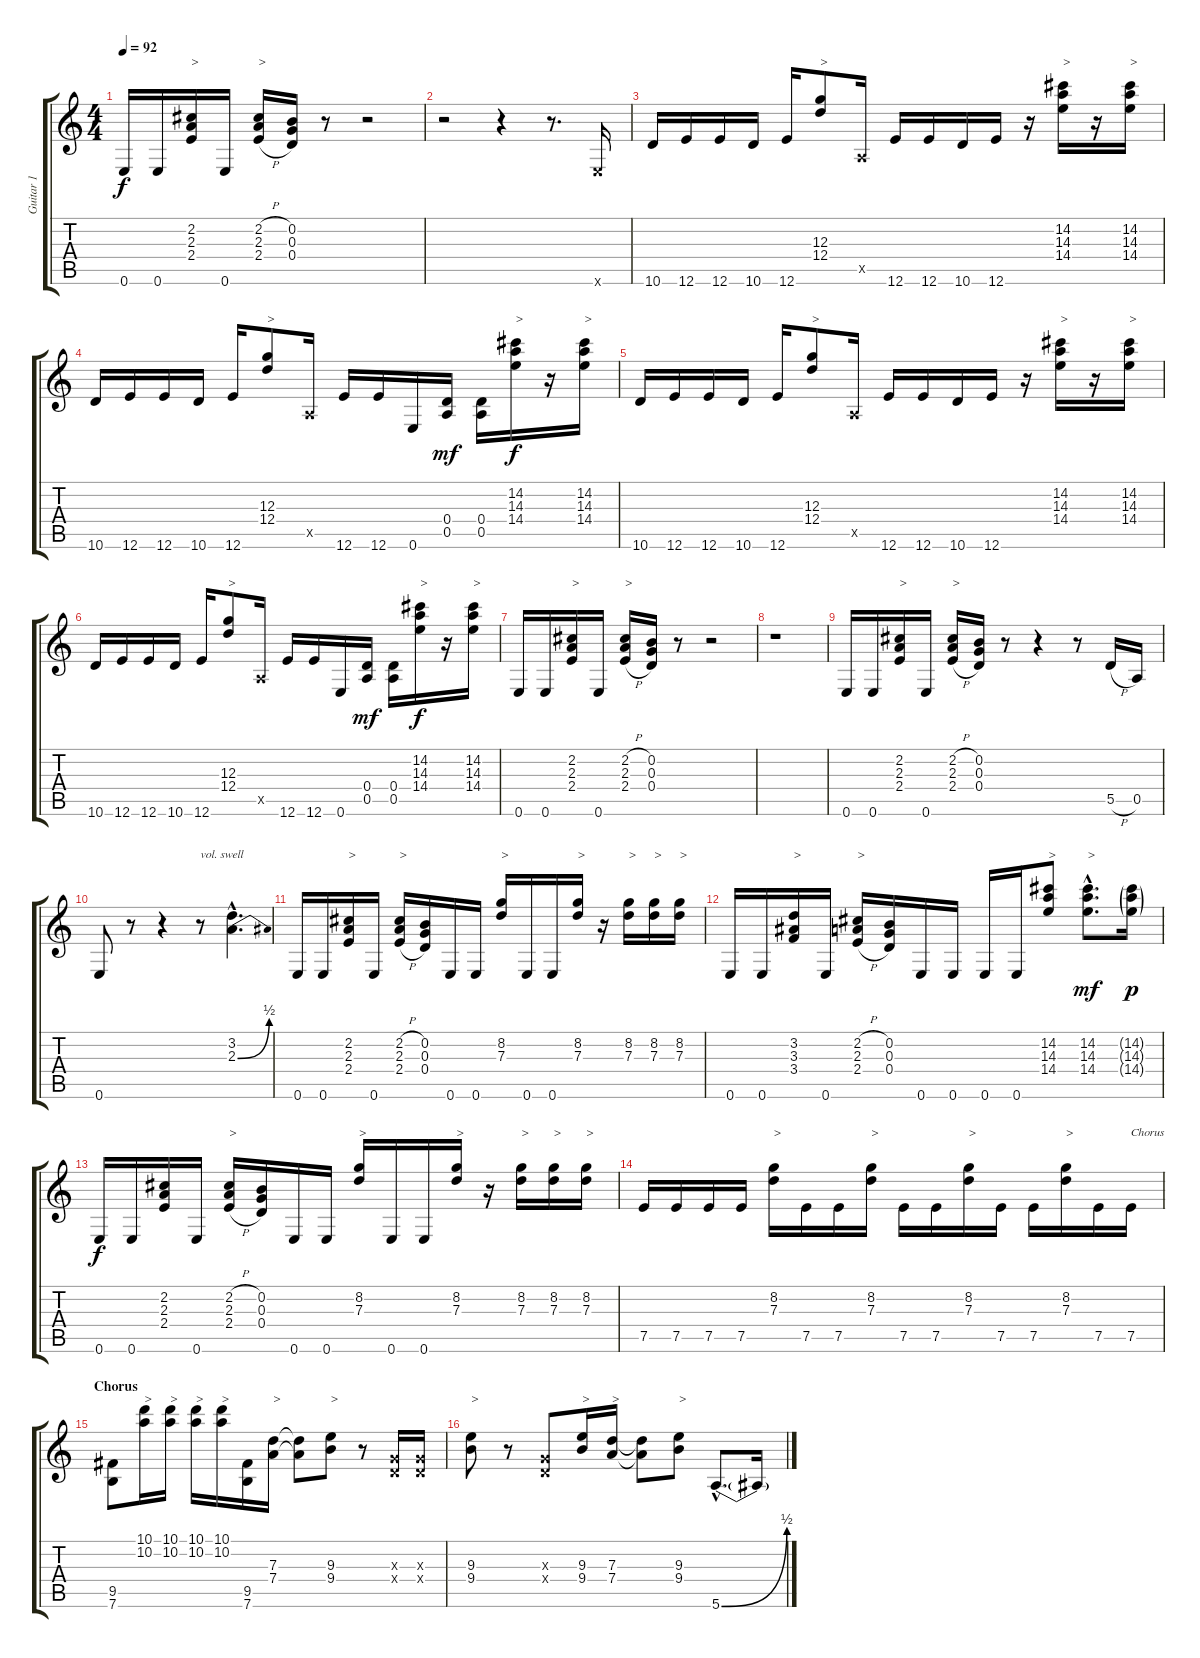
\track ("Guitar 1" "Guitar 1") {instrument distortionguitar}
\staff {score tabs}
\tuning (E4 B3 G3 D3 A2 E2) {hide}
\ts (4 4)
\tempo 92
\clef g2
\ks c
0.6.16{dy f instrument electricguitarmuted} 0.6.16 (2.2 2.3 2.4).16{txt ">" instrument distortionguitar} 0.6.16{instrument electricguitarmuted} (2.2{h} 2.3{h} 2.4{h}).16{txt ">" instrument distortionguitar} (0.2 0.3 0.4).16 r.8 r.2 |
r.2 r.4 r.8{d} 0.6{x}.16 |
10.6.16 12.6.16 12.6.16 10.6.16 12.6.16 (12.3 12.4).8{txt ">"} 0.5{x}.16 12.6.16 12.6.16 10.6.16 12.6.16 r.16 (14.2 14.3 14.4).16{txt ">"} r.16 (14.2 14.3 14.4).16{txt ">"} |
10.6.16 12.6.16 12.6.16 10.6.16 12.6.16 (12.3 12.4).8{txt ">"} 0.5{x}.16 12.6.16 12.6.16 0.6.16 (0.4 0.5).16{dy mf} (0.4 0.5).16 (14.2 14.3 14.4).16{txt ">" dy f} r.16 (14.2 14.3 14.4).16{txt ">"} |
10.6.16 12.6.16 12.6.16 10.6.16 12.6.16 (12.3 12.4).8{txt ">"} 0.5{x}.16 12.6.16 12.6.16 10.6.16 12.6.16 r.16 (14.2 14.3 14.4).16{txt ">"} r.16 (14.2 14.3 14.4).16{txt ">"} |
10.6.16 12.6.16 12.6.16 10.6.16 12.6.16 (12.3 12.4).8{txt ">"} 0.5{x}.16 12.6.16 12.6.16 0.6.16 (0.4 0.5).16{dy mf} (0.4 0.5).16 (14.2 14.3 14.4).16{txt ">" dy f} r.16 (14.2 14.3 14.4).16{txt ">"} |
0.6.16{instrument electricguitarmuted} 0.6.16 (2.2 2.3 2.4).16{txt ">" instrument distortionguitar} 0.6.16{instrument electricguitarmuted} (2.2{h} 2.3{h} 2.4{h}).16{txt ">" instrument distortionguitar} (0.2 0.3 0.4).16 r.8 r.2 |
r.1 |
0.6.16{instrument electricguitarmuted} 0.6.16 (2.2 2.3 2.4).16{txt ">" instrument distortionguitar} 0.6.16{instrument electricguitarmuted} (2.2{h} 2.3{h} 2.4{h}).16{txt ">" instrument distortionguitar} (0.2 0.3 0.4).16 r.8 r.4 r.8 5.5{h}.16 0.5.16 |
0.6.8 r.8 r.4 r.8{txt "vol. swell"} (3.2{hac} 2.3{be (bend 0 0 60 2) hac}).4{d} |
0.6.16{instrument electricguitarmuted} 0.6.16 (2.2 2.3 2.4).16{txt ">" instrument distortionguitar} 0.6.16{instrument electricguitarmuted} (2.2{h} 2.3{h} 2.4{h}).16{txt ">" instrument distortionguitar} (0.2 0.3 0.4).16 0.6.16{instrument electricguitarmuted} 0.6.16 (8.2 7.3).16{txt ">" instrument distortionguitar} 0.6.16 0.6.16 (8.2 7.3).16{txt ">"} r.16 (8.2 7.3).16{txt ">"} (8.2 7.3).16{txt ">"} (8.2 7.3).16{txt ">"} |
0.6.16{instrument electricguitarmuted} 0.6.16 (3.2 3.3 3.4).16{txt ">" instrument distortionguitar} 0.6.16{instrument electricguitarmuted} (2.2{h} 2.3{h} 2.4{h}).16{txt ">" instrument distortionguitar} (0.2 0.3 0.4).16 0.6.16{instrument electricguitarmuted} 0.6.16 0.6.16 0.6.16 (14.2 14.3 14.4).8{txt ">" instrument distortionguitar} (14.2{hac} 14.3{hac} 14.4{hac}).8{d txt ">" dy mf} (14.2{g} 14.3{g} 14.4{g}).16{dy p} |
0.6.16{dy f instrument electricguitarmuted} 0.6.16 (2.2 2.3 2.4).16{instrument distortionguitar} 0.6.16{instrument electricguitarmuted} (2.2{h} 2.3{h} 2.4{h}).16{txt ">" instrument distortionguitar} (0.2 0.3 0.4).16 0.6.16{instrument electricguitarmuted} 0.6.16 (8.2 7.3).16{txt ">" instrument distortionguitar} 0.6.16{instrument electricguitarmuted} 0.6.16 (8.2 7.3).16{txt ">" instrument distortionguitar} r.16 (8.2 7.3).16{txt ">"} (8.2 7.3).16{txt ">"} (8.2 7.3).16{txt ">"} |
7.5.16 7.5.16 7.5.16 7.5.16 (8.2 7.3).16{txt ">"} 7.5.16 7.5.16 (8.2 7.3).16{txt ">"} 7.5.16 7.5.16 (8.2 7.3).16{txt ">"} 7.5.16 7.5.16 (8.2 7.3).16{txt ">"} 7.5.16 7.5.16{txt "Chorus"} |
\section ("" "Chorus")
(9.5 7.6).8 (10.1 10.2).16{txt ">"} (10.1 10.2).16{txt ">"} (10.1 10.2).16{txt ">"} (10.1 10.2).16{txt ">"} (9.5 7.6).16 (7.3 7.4).16{txt ">"} (7.3{t} 7.4{t}).8 (9.3 9.4).8{txt ">"} r.8 (0.3{x} 0.4{x}).16 (0.3{x} 0.4{x}).16 |
(9.3 9.4).8{txt ">"} r.8 (0.3{x} 0.4{x}).8 (9.3 9.4).16{txt ">"} (7.3 7.4).16{txt ">"} (7.3{t} 7.4{t}).8 (9.3 9.4).8{txt ">"} 5.6{be (bend 0 0 60 2) hac}.8{d} 5.6{t}.16
